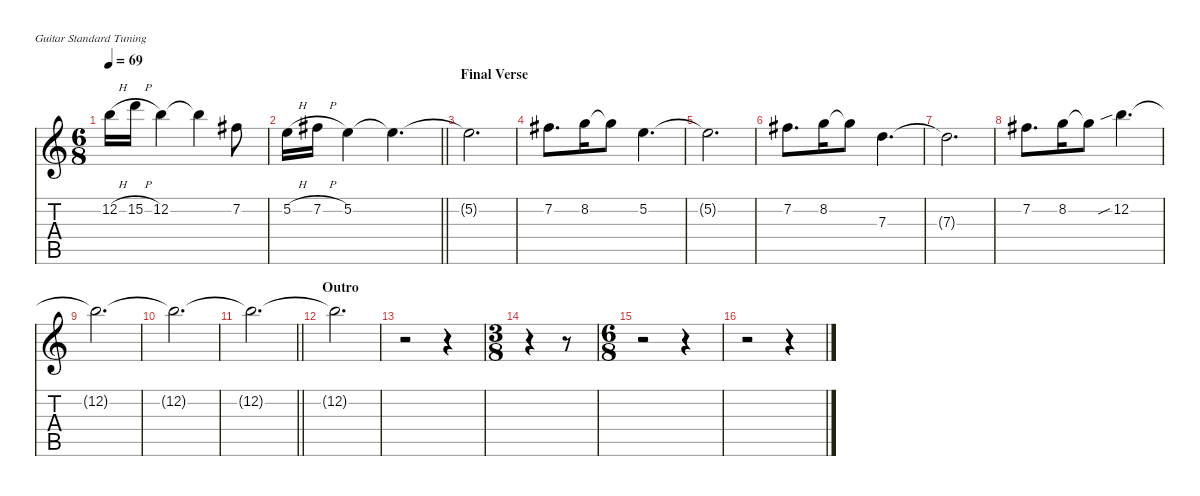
\defaultSystemsLayout 4
\hideDynamics
\bracketExtendMode nobrackets
\singleTrackTrackNamePolicy hidden
\multiTrackTrackNamePolicy hidden
\otherSystemsTrackNameOrientation horizontal
\track ("Guitar 5" "dist.guit.") {mute instrument distortionguitar}
\staff {score tabs}
\tuning (E4 B3 G3 D3 A2 E2)
\ts (6 8)
\tempo 69
\clef g2
\ks c
12.2{h}.16{dy f beam Down} 15.2{h}.16{beam Down} 12.2.4{beam Down} 12.2{t}.4{beam Down} 7.2{acc #}.8{beam Down} |
\barLineRight lightlight
5.2{h}.16{beam Down} 7.2{h acc #}.16{beam Down} 5.2.4{beam Down} 5.2{t}.4{d beam Down} |
\section ("" "Final Verse ")
5.2{t}.2{d beam Down} |
7.2{acc #}.8{d beam Down} 8.2.16{beam Down} 8.2{t}.8{beam Down} 5.2.4{d beam Down} |
5.2{t}.2{d beam Down} |
7.2{acc #}.8{d beam Down} 8.2.16{beam Down} 8.2{t}.8{beam Down} 7.3.4{d beam Down} |
7.3{t}.2{d beam Down} |
7.2{acc #}.8{d beam Down} 8.2.16{beam Down} 8.2{t}.8{beam Down} 12.2{sib}.4{d beam Down} |
12.2{t}.2{d beam Down} |
12.2{t}.2{d beam Down} |
\barLineRight lightlight
12.2{t}.2{d beam Down} |
\section ("" "Outro")
12.2{t}.2{d beam Down} |
r.2{beam Down} r.4{beam Down} |
\ts (3 8)
\beaming (8 3)
r.4{beam Down} r.8{beam Down} |
\ts (6 8)
\beaming (8 3 3)
r.2{beam Down} r.4{beam Down} |
r.2{beam Down} r.4{beam Down}
